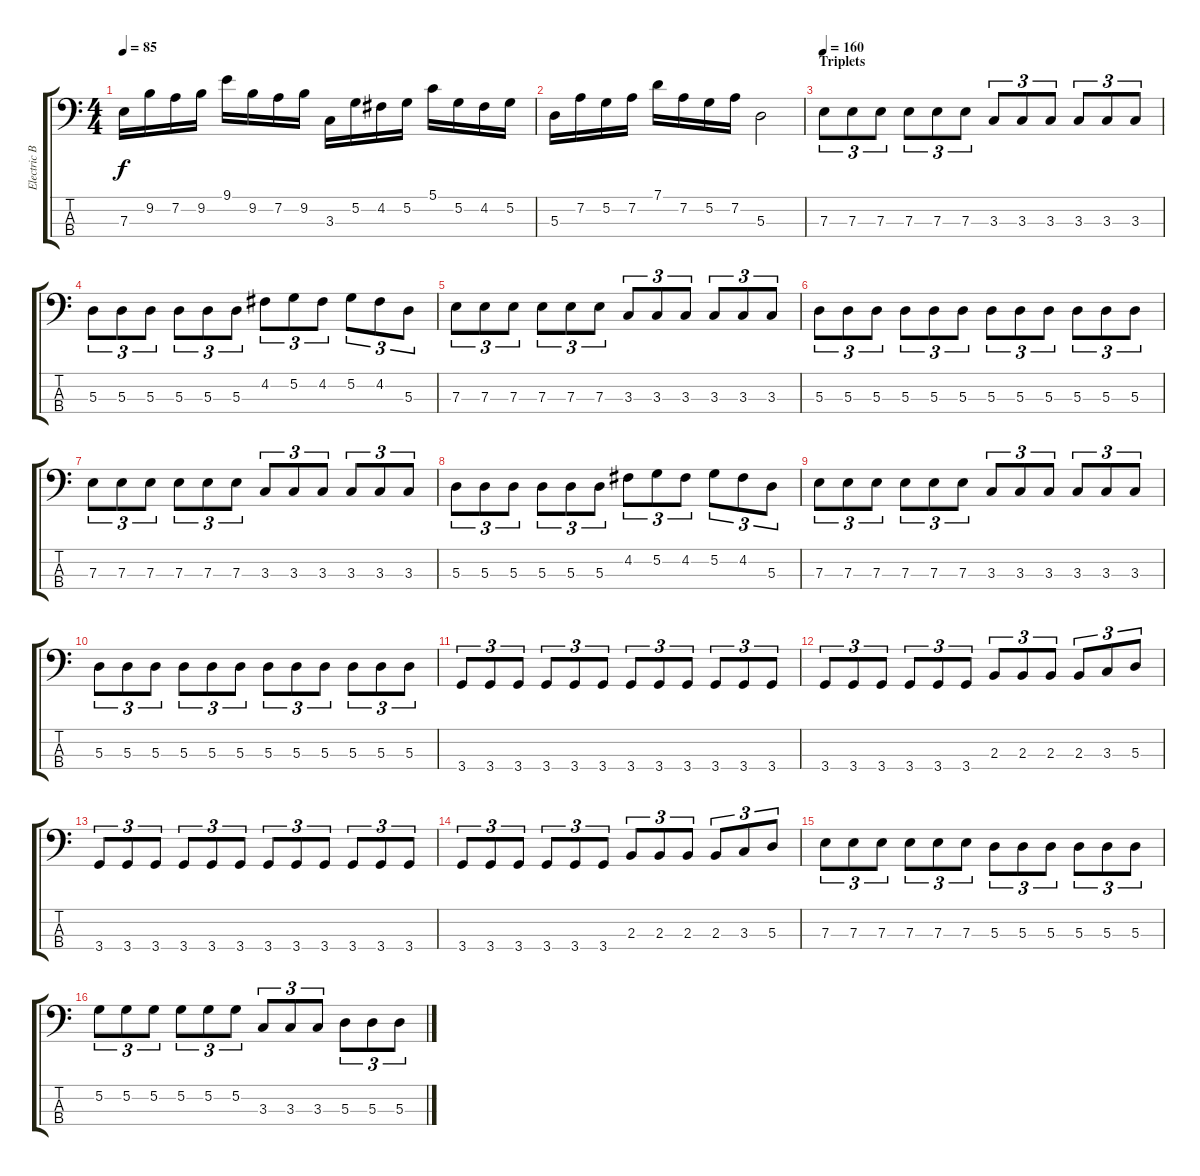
\track ("Electric Bass (Harris)" "Electric B") {instrument electricbassfinger}
\staff {score tabs}
\tuning (G2 D2 A1 E1) {hide}
\ts (4 4)
\tempo 85
\clef f4
\ks c
7.3.16{dy f} 9.2.16 7.2.16 9.2.16 9.1.16 9.2.16 7.2.16 9.2.16 3.3.16 5.2.16 4.2.16 5.2.16 5.1.16 5.2.16 4.2.16 5.2.16 |
5.3.16 7.2.16 5.2.16 7.2.16 7.1.16 7.2.16 5.2.16 7.2.16 5.3.2 |
\section ("" "Triplets")
\tempo 160
7.3.8{tu (3 2)} 7.3.8{tu (3 2)} 7.3.8{tu (3 2)} 7.3.8{tu (3 2)} 7.3.8{tu (3 2)} 7.3.8{tu (3 2)} 3.3.8{tu (3 2)} 3.3.8{tu (3 2)} 3.3.8{tu (3 2)} 3.3.8{tu (3 2)} 3.3.8{tu (3 2)} 3.3.8{tu (3 2)} |
5.3.8{tu (3 2)} 5.3.8{tu (3 2)} 5.3.8{tu (3 2)} 5.3.8{tu (3 2)} 5.3.8{tu (3 2)} 5.3.8{tu (3 2)} 4.2.8{tu (3 2)} 5.2.8{tu (3 2)} 4.2.8{tu (3 2)} 5.2.8{tu (3 2)} 4.2.8{tu (3 2)} 5.3.8{tu (3 2)} |
7.3.8{tu (3 2)} 7.3.8{tu (3 2)} 7.3.8{tu (3 2)} 7.3.8{tu (3 2)} 7.3.8{tu (3 2)} 7.3.8{tu (3 2)} 3.3.8{tu (3 2)} 3.3.8{tu (3 2)} 3.3.8{tu (3 2)} 3.3.8{tu (3 2)} 3.3.8{tu (3 2)} 3.3.8{tu (3 2)} |
5.3.8{tu (3 2)} 5.3.8{tu (3 2)} 5.3.8{tu (3 2)} 5.3.8{tu (3 2)} 5.3.8{tu (3 2)} 5.3.8{tu (3 2)} 5.3.8{tu (3 2)} 5.3.8{tu (3 2)} 5.3.8{tu (3 2)} 5.3.8{tu (3 2)} 5.3.8{tu (3 2)} 5.3.8{tu (3 2)} |
7.3.8{tu (3 2)} 7.3.8{tu (3 2)} 7.3.8{tu (3 2)} 7.3.8{tu (3 2)} 7.3.8{tu (3 2)} 7.3.8{tu (3 2)} 3.3.8{tu (3 2)} 3.3.8{tu (3 2)} 3.3.8{tu (3 2)} 3.3.8{tu (3 2)} 3.3.8{tu (3 2)} 3.3.8{tu (3 2)} |
5.3.8{tu (3 2)} 5.3.8{tu (3 2)} 5.3.8{tu (3 2)} 5.3.8{tu (3 2)} 5.3.8{tu (3 2)} 5.3.8{tu (3 2)} 4.2.8{tu (3 2)} 5.2.8{tu (3 2)} 4.2.8{tu (3 2)} 5.2.8{tu (3 2)} 4.2.8{tu (3 2)} 5.3.8{tu (3 2)} |
7.3.8{tu (3 2)} 7.3.8{tu (3 2)} 7.3.8{tu (3 2)} 7.3.8{tu (3 2)} 7.3.8{tu (3 2)} 7.3.8{tu (3 2)} 3.3.8{tu (3 2)} 3.3.8{tu (3 2)} 3.3.8{tu (3 2)} 3.3.8{tu (3 2)} 3.3.8{tu (3 2)} 3.3.8{tu (3 2)} |
5.3.8{tu (3 2)} 5.3.8{tu (3 2)} 5.3.8{tu (3 2)} 5.3.8{tu (3 2)} 5.3.8{tu (3 2)} 5.3.8{tu (3 2)} 5.3.8{tu (3 2)} 5.3.8{tu (3 2)} 5.3.8{tu (3 2)} 5.3.8{tu (3 2)} 5.3.8{tu (3 2)} 5.3.8{tu (3 2)} |
3.4.8{tu (3 2)} 3.4.8{tu (3 2)} 3.4.8{tu (3 2)} 3.4.8{tu (3 2)} 3.4.8{tu (3 2)} 3.4.8{tu (3 2)} 3.4.8{tu (3 2)} 3.4.8{tu (3 2)} 3.4.8{tu (3 2)} 3.4.8{tu (3 2)} 3.4.8{tu (3 2)} 3.4.8{tu (3 2)} |
3.4.8{tu (3 2)} 3.4.8{tu (3 2)} 3.4.8{tu (3 2)} 3.4.8{tu (3 2)} 3.4.8{tu (3 2)} 3.4.8{tu (3 2)} 2.3.8{tu (3 2)} 2.3.8{tu (3 2)} 2.3.8{tu (3 2)} 2.3.8{tu (3 2)} 3.3.8{tu (3 2)} 5.3.8{tu (3 2)} |
3.4.8{tu (3 2)} 3.4.8{tu (3 2)} 3.4.8{tu (3 2)} 3.4.8{tu (3 2)} 3.4.8{tu (3 2)} 3.4.8{tu (3 2)} 3.4.8{tu (3 2)} 3.4.8{tu (3 2)} 3.4.8{tu (3 2)} 3.4.8{tu (3 2)} 3.4.8{tu (3 2)} 3.4.8{tu (3 2)} |
3.4.8{tu (3 2)} 3.4.8{tu (3 2)} 3.4.8{tu (3 2)} 3.4.8{tu (3 2)} 3.4.8{tu (3 2)} 3.4.8{tu (3 2)} 2.3.8{tu (3 2)} 2.3.8{tu (3 2)} 2.3.8{tu (3 2)} 2.3.8{tu (3 2)} 3.3.8{tu (3 2)} 5.3.8{tu (3 2)} |
7.3.8{tu (3 2)} 7.3.8{tu (3 2)} 7.3.8{tu (3 2)} 7.3.8{tu (3 2)} 7.3.8{tu (3 2)} 7.3.8{tu (3 2)} 5.3.8{tu (3 2)} 5.3.8{tu (3 2)} 5.3.8{tu (3 2)} 5.3.8{tu (3 2)} 5.3.8{tu (3 2)} 5.3.8{tu (3 2)} |
5.2.8{tu (3 2)} 5.2.8{tu (3 2)} 5.2.8{tu (3 2)} 5.2.8{tu (3 2)} 5.2.8{tu (3 2)} 5.2.8{tu (3 2)} 3.3.8{tu (3 2)} 3.3.8{tu (3 2)} 3.3.8{tu (3 2)} 5.3.8{tu (3 2)} 5.3.8{tu (3 2)} 5.3.8{tu (3 2)}
